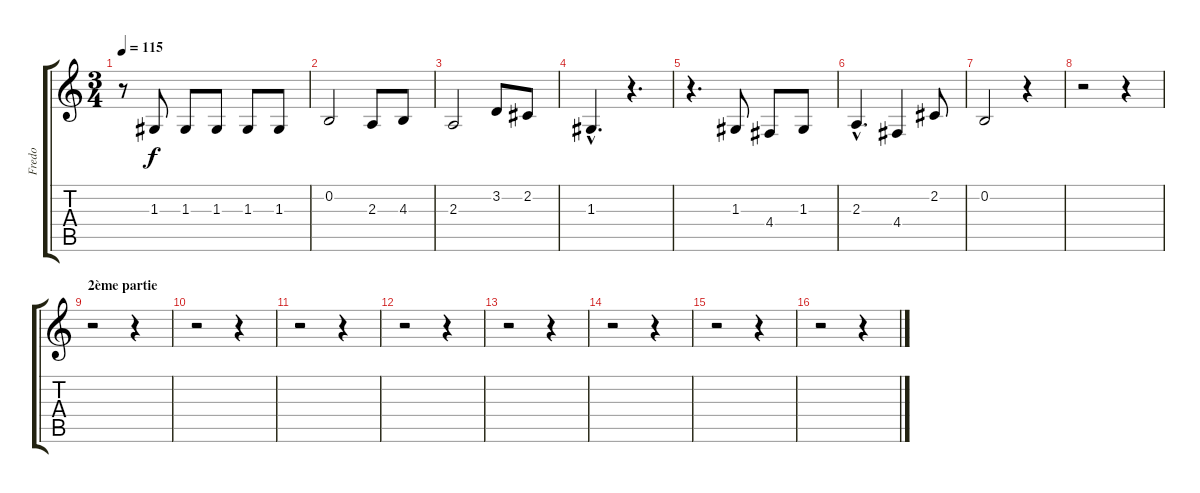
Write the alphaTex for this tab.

\track ("Fredo" "Fredo") {instrument baritonesax}
\staff {score tabs}
\tuning (E4 B3 G3 D3 A2 E2) {hide}
\ts (3 4)
\tempo 115
\clef g2
\ks c
r.8{dy f} 1.3.8 1.3.8 1.3.8 1.3.8 1.3.8 |
0.2.2 2.3.8 4.3.8 |
2.3.2 3.2.8 2.2.8 |
1.3{hac}.4{d} r.4{d} |
r.4{d} 1.3.8 4.4.8 1.3.8 |
2.3{hac}.4{d} 4.4.4 2.2.8 |
0.2.2 r.4 |
r.2 r.4 |
\section ("" "2ème partie")
r.2 r.4 |
r.2 r.4 |
r.2 r.4 |
r.2 r.4 |
r.2 r.4 |
r.2 r.4 |
r.2 r.4 |
r.2 r.4
